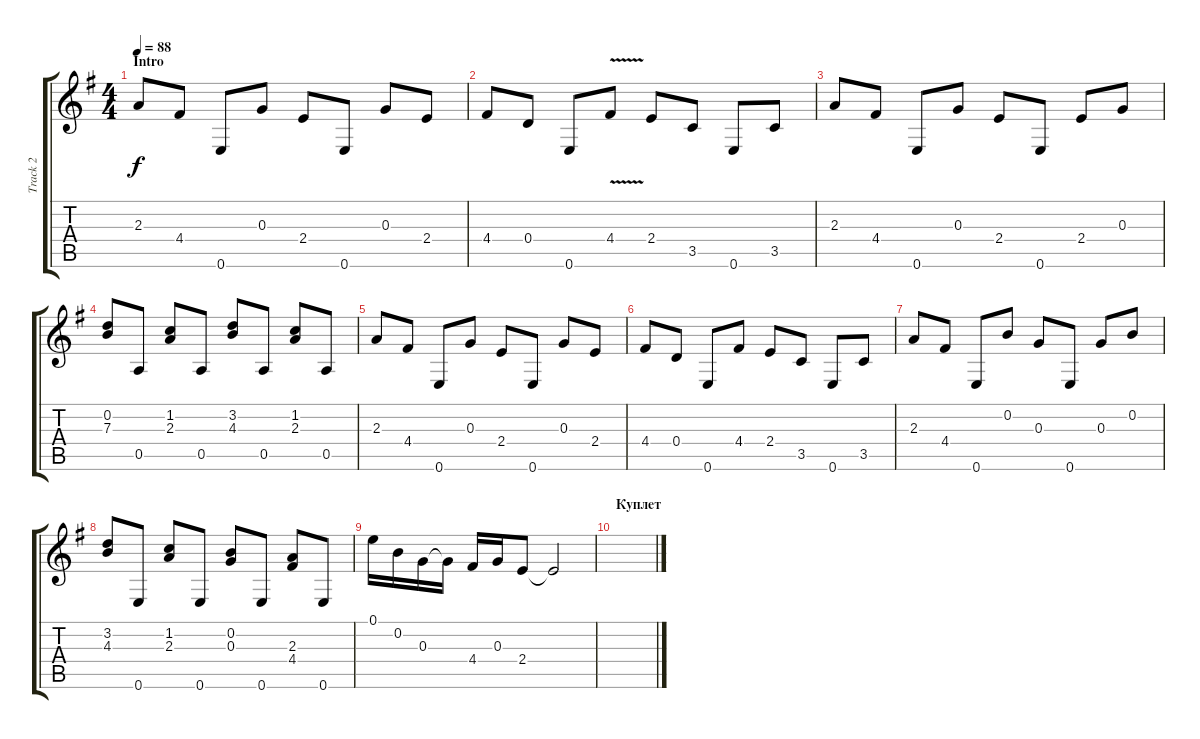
\track ("Track 2" "Track 2") {instrument acousticguitarsteel}
\staff {score tabs}
\tuning (E4 B3 G3 D3 A2 E2) {hide}
\ts (4 4)
\section ("" "Intro")
\tempo 88
\clef g2
\ks g
2.3.8{dy f instrument acousticguitarsteel} 4.4.8 0.6.8 0.3.8 2.4.8 0.6.8 0.3.8 2.4.8 |
4.4.8 0.4.8 0.6.8 4.4{v}.8 2.4.8 3.5.8 0.6.8 3.5.8 |
2.3.8 4.4.8 0.6.8 0.3.8 2.4.8 0.6.8 2.4.8 0.3.8 |
(0.2 7.3).8 0.5.8 (1.2 2.3).8 0.5.8 (3.2 4.3).8 0.5.8 (1.2 2.3).8 0.5.8 |
2.3.8 4.4.8 0.6.8 0.3.8 2.4.8 0.6.8 0.3.8 2.4.8 |
4.4.8 0.4.8 0.6.8 4.4.8 2.4.8 3.5.8 0.6.8 3.5.8 |
2.3.8 4.4.8 0.6.8 0.2.8 0.3.8 0.6.8 0.3.8 0.2.8 |
(3.2 4.3).8 0.6.8 (1.2 2.3).8 0.6.8 (0.2 0.3).8 0.6.8 (2.3 4.4).8 0.6.8 |
0.1.16 0.2.16 0.3.16 0.3{t}.16 4.4.16 0.3.16 2.4.8 2.4{t}.2 |
\section ("" "Куплет")
